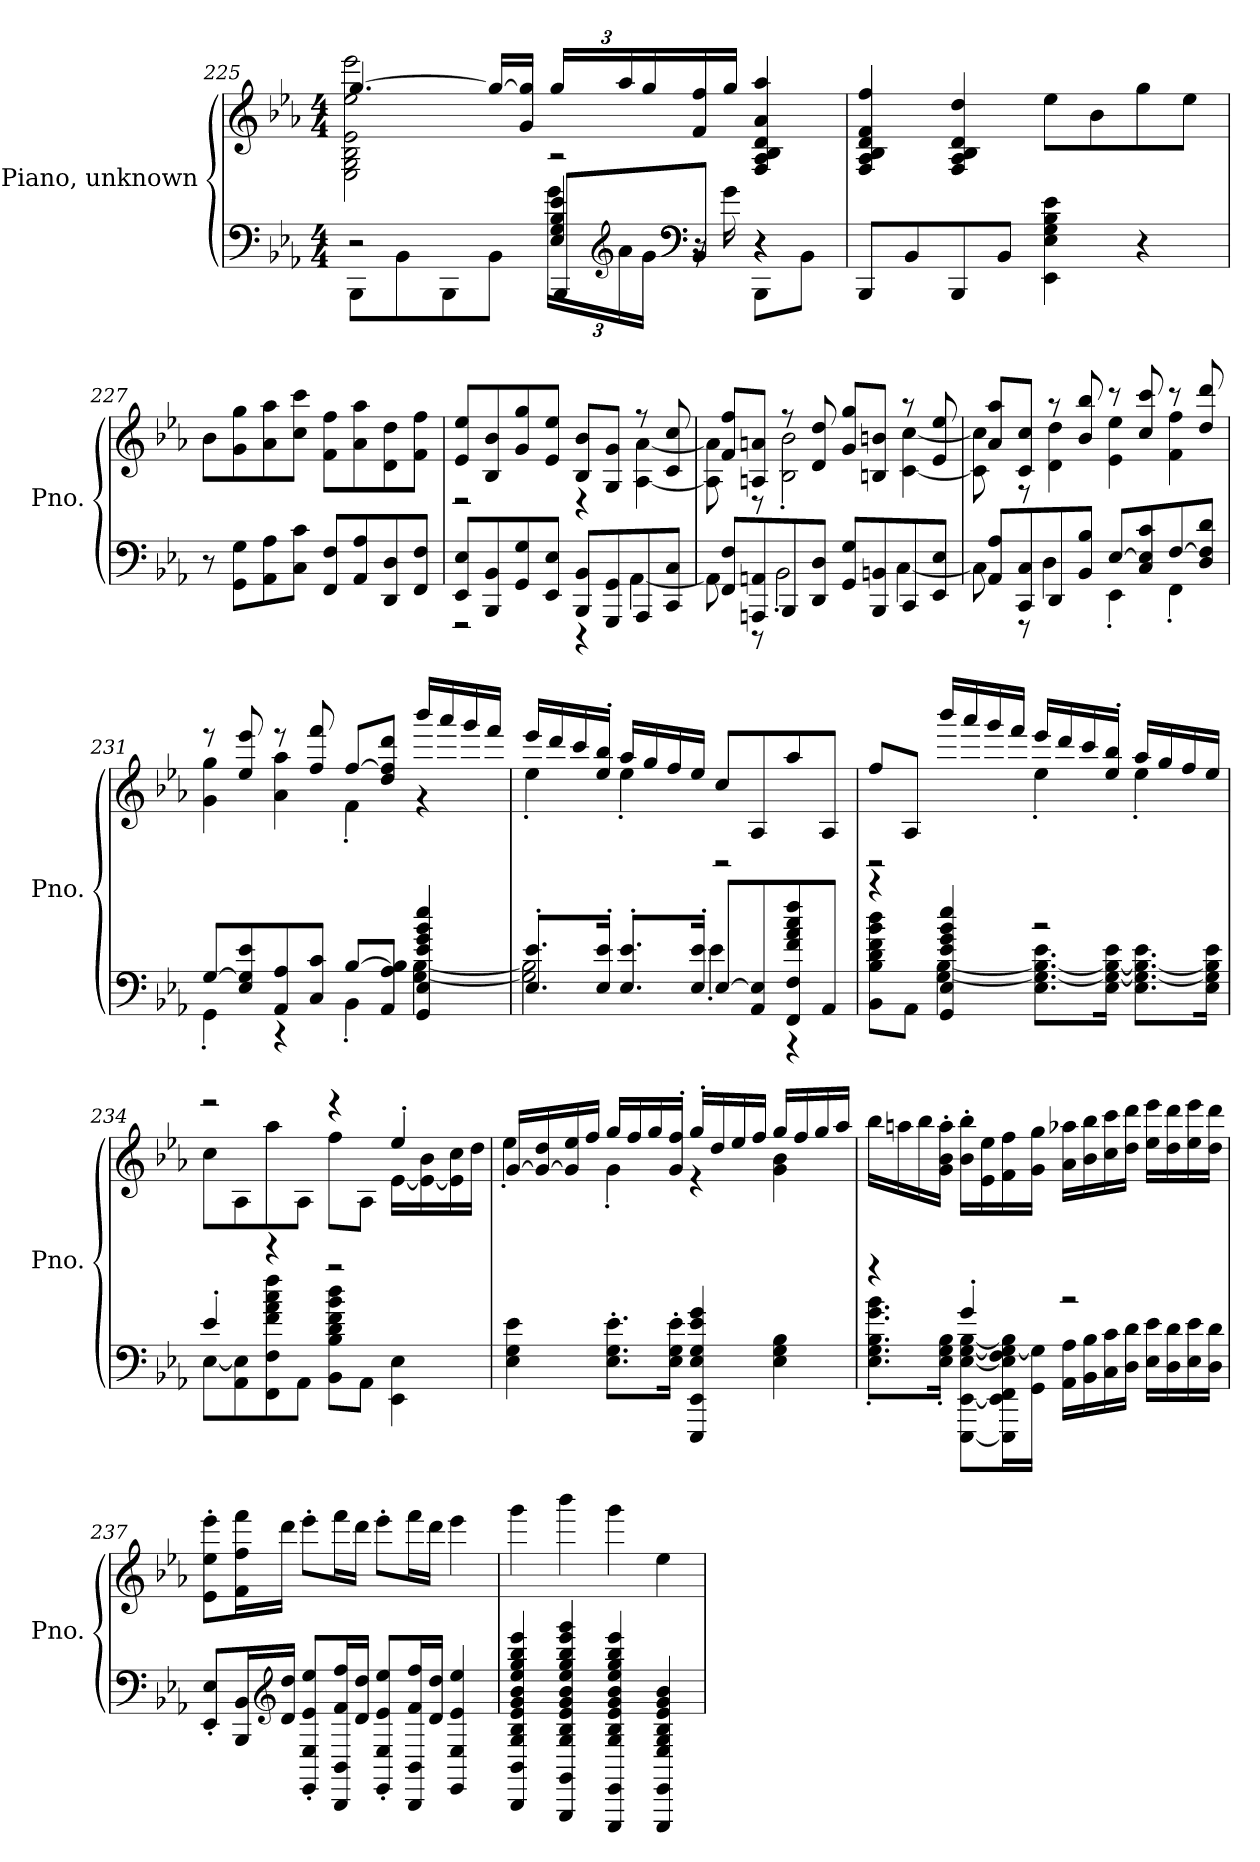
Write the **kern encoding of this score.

**kern	**kern
*part1	*part1
*staff2	*staff1
*I"Piano, unknown	*
*I'Pno.	*
!!LO:LB:g=z
*clefF4	*clefG2
*k[b-e-a-]	*k[b-e-a-]
*M4/4	*M4/4
=225	=225
*^	*^
*	*^	*	*
2r	8BBB-\L	2r	[4.gg/	2E-\ 2G\ 2B-\ 2e-\ 2ee-\ 2eee-\
.	8BB-\	.	.	.
.	8BBB-\	.	.	.
.	8BB-\J	.	16gg/LL_	.
.	.	.	16g/ 16gg/]JJ	.
*	*Xbrackettup	*	*Xbrackettup	*
4E-/ 4G/ 4B-/ 4e-/	24g\LL	8BBB-/L	24gg/LL	2r
*clefG2	*	*	*	*
.	24a-\	.	24aa-/	.
.	24g\JJ	.	24gg/	.
*clefF4	*	*	*	*
.	16r	8BB-/J	16f/ 16ff/	.
.	16g\	.	16gg/JJ	.
4r	8BBB-\L	4r	4F/ 4A-/ 4B-/ 4d/ 4a-/ 4aa-/	.
.	8BB-\J	.	.	.
*v	*v	*v	*	*
*	*v	*v
=226	=226
8BBB-/L	4F/ 4A-/ 4B-/ 4d/ 4f/ 4ff/
8BB-/	.
8BBB-/	4F/ 4A-/ 4B-/ 4d/ 4dd/
8BB-/J	.
4EE-\ 4E-\ 4G\ 4B-\ 4e-\	8ee-\L
.	8b-\
4r	8gg\
.	8ee-\J
=227	=227
8r	8b-\L
8GG\ 8G\L	8g\ 8gg\
8AA-\ 8A-\	8a-\ 8aa-\
8C\ 8c\J	8cc\ 8ccc\J
8FF/ 8F/L	8f\ 8ff\L
8AA-/ 8A-/	8a-\ 8aa-\
8DD/ 8D/	8d\ 8dd\
8FF/ 8F/J	8f\ 8ff\J
!!LO:LB:g=z
=228	=228
*^	*^
8EE-/ 8E-/L	2r	8e-/ 8ee-/L	2r
8BBB-/ 8BB-/	.	8B-/ 8b-/	.
8GG/ 8G/	.	8g/ 8gg/	.
8EE-/ 8E-/J	.	8e-/ 8ee-/J	.
8BBB-/ 8BB-/L	4r	8B-/ 8b-/L	4r
8GGG/ 8GG/	.	8G/ 8g/J	.
8AAA-/	[4AA-\	8r	[4A-\ [4a-\
8CC/ 8C/J	.	8c/ 8cc/	.
=229	=229	=229	=229
8FF/ 8F/L	8AA-\]	8f/ 8ff/L	8A-\] 8a-\]
8AAAn/ 8AAn/	8r	8An/ 8an/J	8r
8BBB-/	2BB-'\	8r	2B-\' 2b-\'
8DD/ 8D/J	.	8d/ 8dd/	.
8GG/ 8G/L	.	8g/ 8gg/L	.
8BBB-/ 8BBn/	.	8Bn/ 8bn/J	.
8CC/	[4C\	8r	[4c\ [4cc\
8EE-/ 8E-/J	.	8e-/ 8ee-/	.
=230	=230	=230	=230
8AA-/ 8A-/L	8C\]	8a-/ 8aa-/L	8c\] 8cc\]
8CC/ 8C/	8r	8c/ 8cc/J	8r
8DD/	4D\	8r	4d\ 4dd\
8BB-/ 8B-/J	.	8b-/ 8bb-/	.
[8E-/L	4EE-'\	8r	4e-\ 4ee-\
8C/ 8E-/] 8c/	.	8cc/ 8ccc/	.
[8F/	4FF'\	8r	4f\ 4ff\
8D/ 8F/] 8d/J	.	8dd/ 8ddd/	.
!!LO:LB:g=z	!!
=231	=231	=231	=231
[8G/L	4GG'\	8r	4g\ 4gg\
8E-/ 8G/] 8e-/	.	8ee-/ 8eee-/	.
8AA-/ 8A-/	4r	8r	4a-\ 4aa-\
8C/ 8c/J	.	8ff/ 8fff/	.
[8B-/L	4BB-'\	[8ff/L	4f'\
8AA-/ 8A-/ 8B-/]J	.	8dd/ 8ff/] 8ddd/J	.
4GG/ 4E-/ 4e-/ 4g/ 4b-/ 4ee-/	[4G\ [4B-\	16bbb-/LL	4r
.	.	16aaa-/	.
.	.	16ggg/	.
.	.	16fff/JJ	.
=232	=232	=232	=232
8.E-/' 8.e-/'L	2G\] 2B-\]	16eee-/LL	4ee-'\
.	.	16ddd/	.
.	.	16ccc/	.
16E-/' 16e-/'Jk	.	16ee-/' 16bb-/'JJ	.
8.E-/' 8.e-/'L	.	16aa-/LL	4ee-'\
.	.	16gg/	.
.	.	16ff/	.
16E-/' 16e-/'Jk	.	16ee-/JJ	.
[8E-/L	4e-'\	8cc/L	2r
8AA-/ 8E-/]	.	8A-/	.
8FF/ 8F/ 8f/ 8a-/ 8cc/ 8ff/	4r	8aa-/	.
8AA-/J	.	8A-/J	.
!!LO:LB:g=z	!!
=233	=233	=233	=233
4r	8BB-\ 8B-\ 8d\ 8f\ 8b-\ 8dd\L	8ff/L	2r
.	8AA-\J	8A-/J	.
4GG/ 4E-/ 4e-/ 4g/ 4b-/ 4ee-/	[4G\ [4B-\	16bbb-/LL	.
.	.	16aaa-/	.
.	.	16ggg/	.
.	.	16fff/JJ	.
2r	8.E-\ 8.G\_ 8.B-\_ 8.e-\L	16eee-/LL	4ee-'\
.	.	16ddd/	.
.	.	16ccc/	.
.	16E-\ 16G\_ 16B-\_ 16e-\Jk	16ee-/' 16bb-/'JJ	.
.	8.E-\ 8.G\_ 8.B-\_ 8.e-\L	16aa-/LL	4ee-'\
.	.	16gg/	.
.	.	16ff/	.
.	16E-\ 16G\] 16B-\] 16e-\Jk	16ee-/JJ	.
=234	=234	=234	=234
4e-'/	[8E-\L	2r	8cc\L
.	8AA-\ 8E-\]	.	8A-\
4r	8FF\ 8F\ 8f\ 8a-\ 8cc\ 8ff\	.	8aa-\
.	8AA-\J	.	8A-\J
2r	8BB-\ 8B-\ 8d\ 8f\ 8b-\ 8dd\L	4r	8ff\L
.	8AA-\J	.	8A-\J
.	4EE-\ 4E-\	4ee-'/	[16e-\LL
.	.	.	16e-\_ 16b-\
.	.	.	16e-\] 16cc\
.	.	.	16dd\JJ
*v	*v	*	*
!!LO:LB:g=z	!!
=235	=235	=235
4E-\ 4G\ 4e-\	[16g/LL	4ee-'\
.	16g/_ 16dd/	.
.	16g/] 16ee-/	.
.	16ff/JJ	.
8.E-\' 8.G\' 8.e-\'L	16gg/LL	4g'\
.	16ff/	.
.	16gg/	.
16E-\' 16G\' 16e-\'Jk	16g/' 16ff/'JJ	.
4EEE-/ 4EE-/ 4E-/ 4G/ 4e-/ 4g/	16gg'/LL	4r
.	16dd/	.
.	16ee-/	.
.	16ff/JJ	.
4E-\ 4G\ 4B-\	16gg/LL	4g\ 4b-\
.	16ff/	.
.	16gg/	.
.	16aa-/JJ	.
*	*v	*v
=236	=236
*^	*
4r	8.E-\' 8.G\' 8.B-\' 8.g\' 8.b-\'L	16bb-\LL
.	.	16aan\
.	.	16bb-\
.	16E-\' 16G\' 16B-\'Jk	16g\' 16b-\' 16aa\'JJ
4g'/	[8EEE-\ [8EE-\ [8E-\ [8G\ [8B-\L	16b-\' 16bb-\'LL
.	.	16e-\ 16ee-\
.	16EEE-\] 16EE-\] 16FF\ 16E-\] 16F\ 16G\_ 16B-\]L	16f\ 16ff\
.	16GG\ 16G\]JJ	16g\ 16gg\JJ
2r	16AA-\ 16A-\LL	16a-\ 16aa-X\LL
.	16BB-\ 16B-\	16b-\ 16bb-\
.	16C\ 16c\	16cc\ 16ccc\
.	16D\ 16d\JJ	16dd\ 16ddd\JJ
.	16E-\ 16e-\LL	16ee-\ 16eee-\LL
.	16D\ 16d\	16dd\ 16ddd\
.	16E-\ 16e-\	16ee-\ 16eee-\
.	16D\ 16d\JJ	16dd\ 16ddd\JJ
*v	*v	*
!!LO:PB:g=z
=237	=237
8EE-/' 8E-/'L	8e-\' 8ee-\' 8eee-\'L
16BBB-/ 16BB-/L	16f\ 16ff\ 16fff\L
*clefG2	*
16d/ 16dd/JJ	16ddd\JJ
8EE-/' 8E-/' 8e-/' 8ee-/'L	8eee-'\L
16BBB-/ 16BB-/ 16f/ 16ff/L	16fff\L
16d/ 16dd/JJ	16ddd\JJ
8EE-/' 8E-/' 8e-/' 8ee-/'L	8eee-'\L
16BBB-/ 16BB-/ 16f/ 16ff/L	16fff\L
16d/ 16dd/JJ	16ddd\JJ
4EE-/ 4E-/ 4e-/ 4ee-/	4eee-\
=238	=238
4BBB-/ 4BB-/ 4G/ 4B-/ 4e-/ 4g/ 4b-/ 4ee-/ 4gg/ 4bb-/ 4eee-/	4ggg\
4GGG/ 4GG/ 4G/ 4B-/ 4e-/ 4g/ 4b-/ 4ee-/ 4gg/ 4bb-/ 4eee-/ 4ggg/	4bbb-\
4EEE-/ 4EE-/ 4G/ 4B-/ 4e-/ 4g/ 4b-/ 4ee-/ 4gg/ 4bb-/ 4eee-/	4ggg\
4EEE-/ 4EE-/ 4E-/ 4G/ 4B-/ 4e-/ 4g/ 4b-/	4ee-\
=	=
*-	*-
